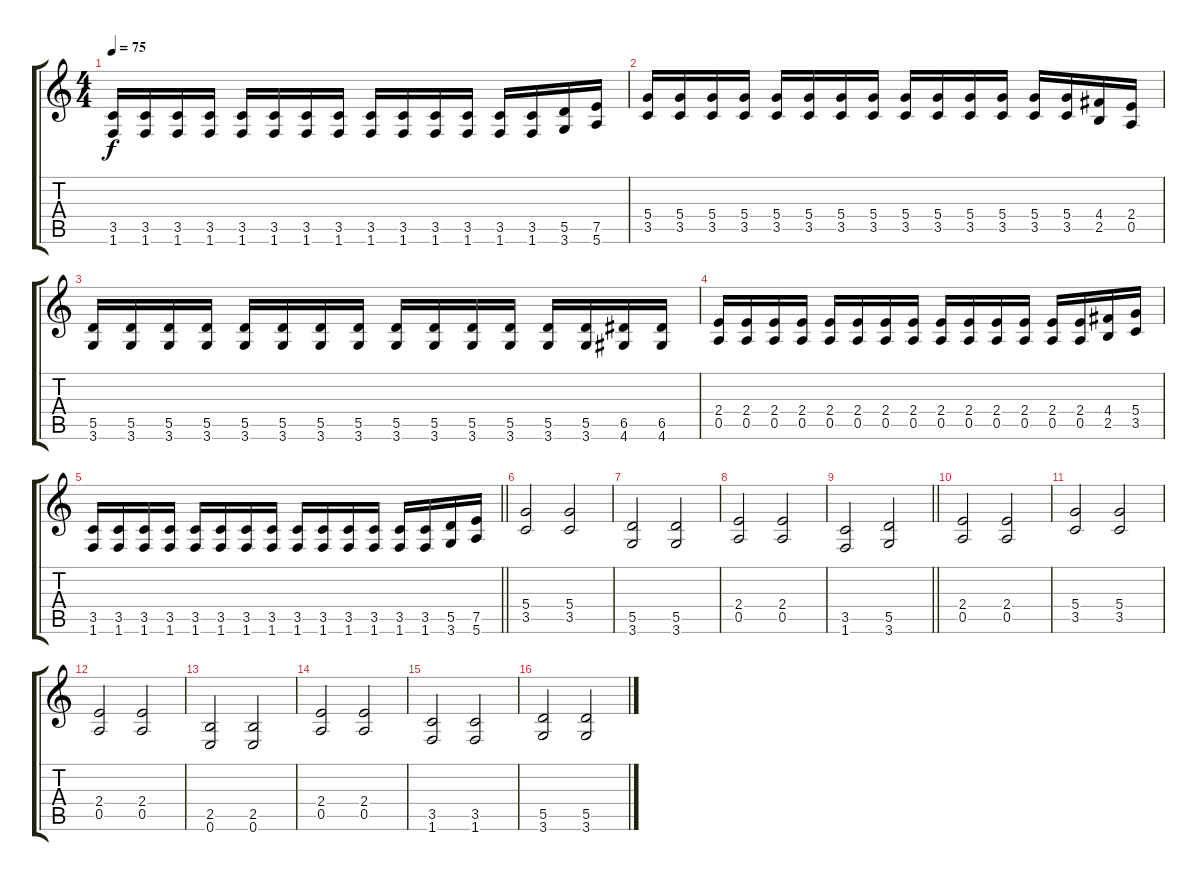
\track "" {instrument overdrivenguitar}
\staff {score tabs}
\tuning (E4 B3 G3 D3 A2 E2) {hide}
\ts (4 4)
\tempo 75
\clef g2
\ks c
(3.5 1.6).16{dy f} (3.5 1.6).16 (3.5 1.6).16 (3.5 1.6).16 (3.5 1.6).16 (3.5 1.6).16 (3.5 1.6).16 (3.5 1.6).16 (3.5 1.6).16 (3.5 1.6).16 (3.5 1.6).16 (3.5 1.6).16 (3.5 1.6).16 (3.5 1.6).16 (5.5 3.6).16 (7.5 5.6).16 |
(5.4 3.5).16 (5.4 3.5).16 (5.4 3.5).16 (5.4 3.5).16 (5.4 3.5).16 (5.4 3.5).16 (5.4 3.5).16 (5.4 3.5).16 (5.4 3.5).16 (5.4 3.5).16 (5.4 3.5).16 (5.4 3.5).16 (5.4 3.5).16 (5.4 3.5).16{txt ""} (4.4 2.5).16 (2.4 0.5).16 |
(5.5 3.6).16 (5.5 3.6).16 (5.5 3.6).16 (5.5 3.6).16 (5.5 3.6).16 (5.5 3.6).16 (5.5 3.6).16 (5.5 3.6).16 (5.5 3.6).16 (5.5 3.6).16 (5.5 3.6).16 (5.5 3.6).16 (5.5 3.6).16 (5.5 3.6).16 (6.5 4.6).16 (6.5 4.6).16 |
(2.4 0.5).16 (2.4 0.5).16 (2.4 0.5).16 (2.4 0.5).16 (2.4 0.5).16 (2.4 0.5).16 (2.4 0.5).16 (2.4 0.5).16 (2.4 0.5).16 (2.4 0.5).16 (2.4 0.5).16 (2.4 0.5).16 (2.4 0.5).16 (2.4 0.5).16 (4.4 2.5).16 (5.4 3.5).16 |
\barLineRight lightlight
(3.5 1.6).16 (3.5 1.6).16 (3.5 1.6).16 (3.5 1.6).16 (3.5 1.6).16 (3.5 1.6).16 (3.5 1.6).16 (3.5 1.6).16 (3.5 1.6).16 (3.5 1.6).16 (3.5 1.6).16 (3.5 1.6).16 (3.5 1.6).16 (3.5 1.6).16 (5.5 3.6).16 (7.5 5.6).16 |
\section ("" "")
(5.4 3.5).2 (5.4 3.5).2 |
(5.5 3.6).2 (5.5 3.6).2 |
(2.4 0.5).2 (2.4 0.5).2 |
\barLineRight lightlight
(3.5 1.6).2 (5.5 3.6).2 |
(2.4 0.5).2 (2.4 0.5).2 |
(5.4 3.5).2 (5.4 3.5).2 |
(2.4 0.5).2 (2.4 0.5).2 |
(2.5 0.6).2 (2.5 0.6).2 |
(2.4 0.5).2 (2.4 0.5).2 |
(3.5 1.6).2 (3.5 1.6).2 |
(5.5 3.6).2 (5.5 3.6).2
